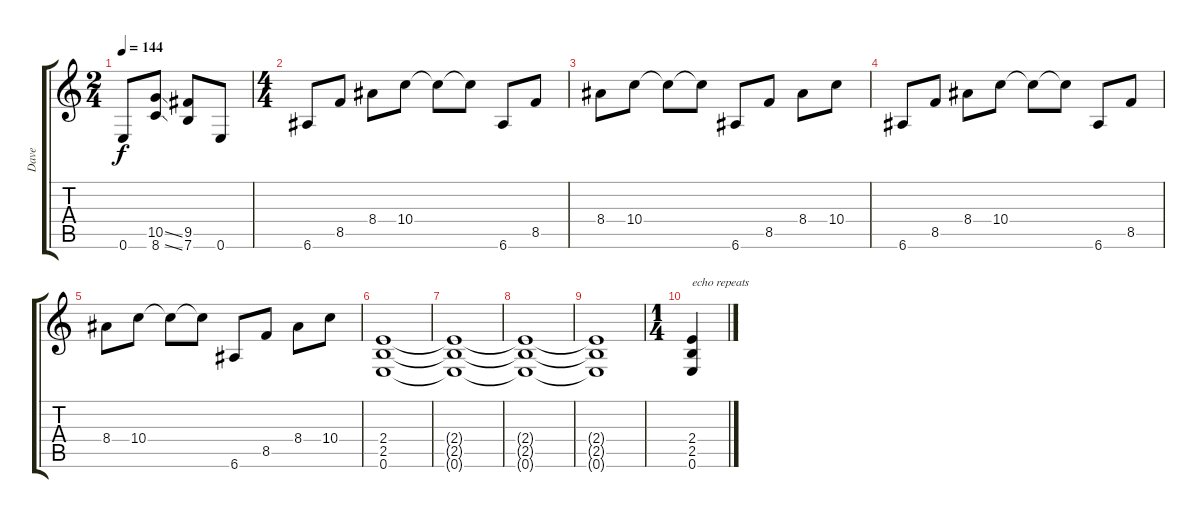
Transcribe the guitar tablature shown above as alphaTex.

\track ("Dave" "Dave") {instrument distortionguitar}
\staff {score tabs}
\tuning (E4 B3 G3 D3 A2 E2) {hide}
\ts (2 4)
\tempo 144
\clef g2
\ks c
0.6.8{dy f} (10.5{ss} 8.6{ss}).8 (9.5 7.6).8 0.6.8 |
\ts (4 4)
6.6.8 8.5.8 8.4.8 10.4.8 10.4{t}.8 10.4{t}.8 6.6.8 8.5.8 |
8.4.8 10.4.8 10.4{t}.8 10.4{t}.8 6.6.8 8.5.8 8.4.8 10.4.8 |
6.6.8 8.5.8 8.4.8 10.4.8 10.4{t}.8 10.4{t}.8 6.6.8 8.5.8 |
8.4.8 10.4.8 10.4{t}.8 10.4{t}.8 6.6.8 8.5.8 8.4.8 10.4.8 |
(2.4 2.5 0.6).1 |
(2.4{t} 2.5{t} 0.6{t}).1 |
(2.4{t} 2.5{t} 0.6{t}).1 |
(2.4{t} 2.5{t} 0.6{t}).1 |
\ts (1 4)
(2.4 2.5 0.6).4{txt "echo repeats "}
